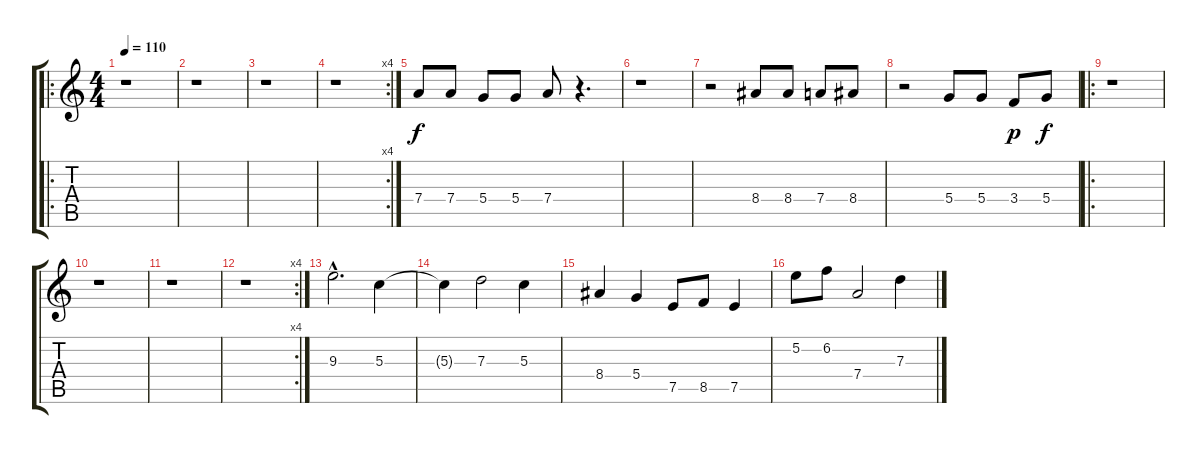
\track "" {instrument distortionguitar}
\staff {score tabs}
\tuning (E4 B3 G3 D3 A2 E2) {hide}
\ro
\ts (4 4)
\tempo 110
\clef g2
\ks c
r.1{dy f instrument distortionguitar} |
r.1 |
r.1 |
\rc 4
r.1 |
7.4.8 7.4.8 5.4.8 5.4.8 7.4.8 r.4{d} |
r.1 |
r.2 8.4.8 8.4.8 7.4.8 8.4.8 |
r.2 5.4.8 5.4.8 3.4.8{dy p} 5.4.8{dy f} |
\ro
r.1 |
r.1 |
r.1 |
\rc 4
r.1 |
9.3{hac}.2{d} 5.3.4 |
5.3{t}.4 7.3.2 5.3.4 |
8.4.4 5.4.4 7.5.8 8.5.8 7.5.4 |
5.2.8 6.2.8 7.4.2 7.3.4
